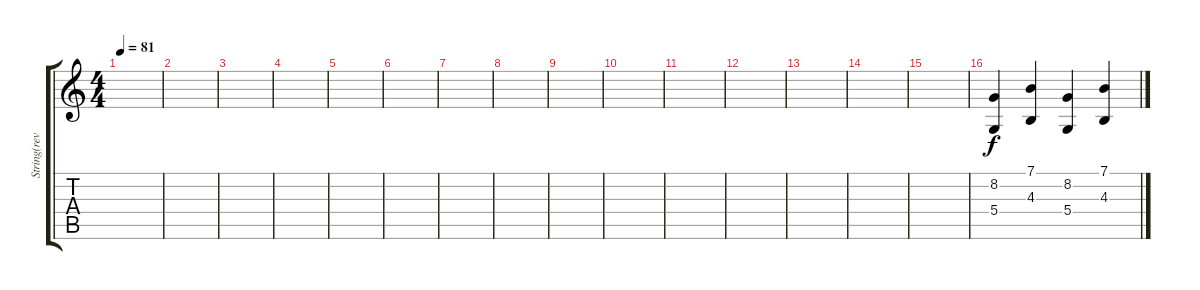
\track ("String(reverb)" "String(rev") {instrument tremolostrings}
\staff {score tabs}
\tuning (E4 B3 G3 D3 A2 E2) {hide}
\ts (4 4)
\tempo 81
\clef g2
\ks c
|
|
|
|
|
|
|
|
|
|
|
|
|
|
|
(8.2 5.4).4{volume 10} (7.1 4.3).4{volume 8} (8.2 5.4).4{volume 6} (7.1 4.3).4{volume 4}
